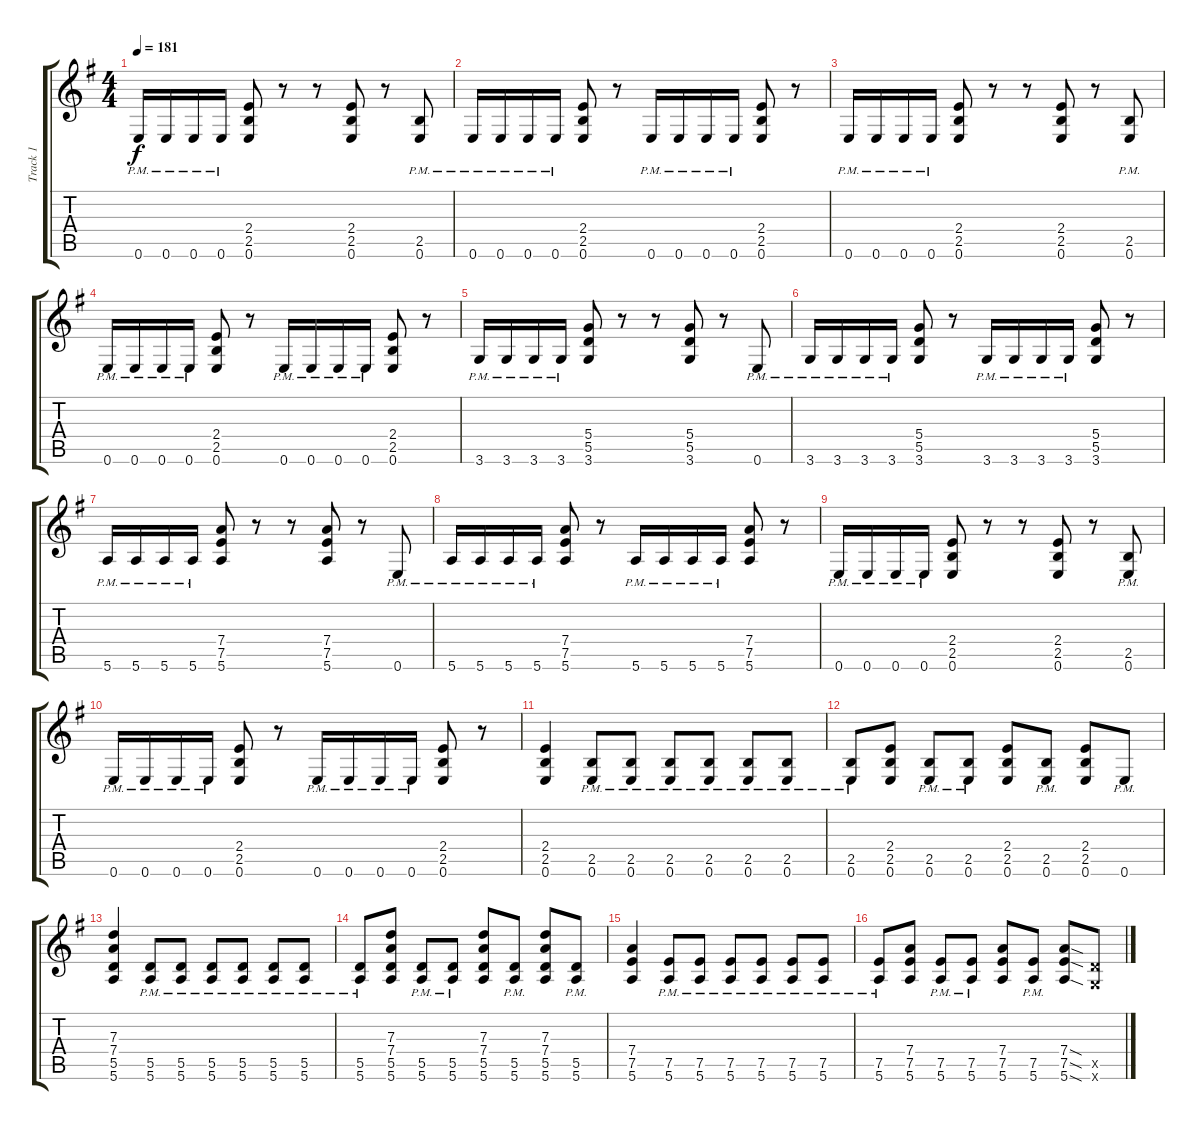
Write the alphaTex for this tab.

\track ("Track 1" "Track 1") {instrument acousticguitarsteel}
\staff {score tabs}
\tuning (E4 B3 G3 D3 A2 E2) {hide}
\ts (4 4)
\tempo 181
\clef g2
\ks g
0.6{pm}.16{dy f} 0.6{pm}.16 0.6{pm}.16 0.6{pm}.16 (2.4 2.5 0.6).8 r.8 r.8 (2.4 2.5 0.6).8 r.8 (2.5{pm} 0.6{pm}).8 |
0.6{pm}.16 0.6{pm}.16 0.6{pm}.16 0.6{pm}.16 (2.4 2.5 0.6).8 r.8 0.6{pm}.16 0.6{pm}.16 0.6{pm}.16 0.6{pm}.16 (2.4 2.5 0.6).8 r.8 |
0.6{pm}.16 0.6{pm}.16 0.6{pm}.16 0.6{pm}.16 (2.4 2.5 0.6).8 r.8 r.8 (2.4 2.5 0.6).8 r.8 (2.5{pm} 0.6{pm}).8 |
0.6{pm}.16 0.6{pm}.16 0.6{pm}.16 0.6{pm}.16 (2.4 2.5 0.6).8 r.8 0.6{pm}.16 0.6{pm}.16 0.6{pm}.16 0.6{pm}.16 (2.4 2.5 0.6).8 r.8 |
3.6{pm}.16 3.6{pm}.16 3.6{pm}.16 3.6{pm}.16 (5.4 5.5 3.6).8 r.8 r.8 (5.4 5.5 3.6).8 r.8 0.6{pm}.8 |
3.6{pm}.16 3.6{pm}.16 3.6{pm}.16 3.6{pm}.16 (5.4 5.5 3.6).8 r.8 3.6{pm}.16 3.6{pm}.16 3.6{pm}.16 3.6{pm}.16 (5.4 5.5 3.6).8 r.8 |
5.6{pm}.16 5.6{pm}.16 5.6{pm}.16 5.6{pm}.16 (7.4 7.5 5.6).8 r.8 r.8 (7.4 7.5 5.6).8 r.8 0.6{pm}.8 |
5.6{pm}.16 5.6{pm}.16 5.6{pm}.16 5.6{pm}.16 (7.4 7.5 5.6).8 r.8 5.6{pm}.16 5.6{pm}.16 5.6{pm}.16 5.6{pm}.16 (7.4 7.5 5.6).8 r.8 |
0.6{pm}.16 0.6{pm}.16 0.6{pm}.16 0.6{pm}.16 (2.4 2.5 0.6).8 r.8 r.8 (2.4 2.5 0.6).8 r.8 (2.5{pm} 0.6{pm}).8 |
0.6{pm}.16 0.6{pm}.16 0.6{pm}.16 0.6{pm}.16 (2.4 2.5 0.6).8 r.8 0.6{pm}.16 0.6{pm}.16 0.6{pm}.16 0.6{pm}.16 (2.4 2.5 0.6).8 r.8 |
(2.4 2.5 0.6).4 (2.5{pm} 0.6{pm}).8 (2.5{pm} 0.6{pm}).8 (2.5{pm} 0.6{pm}).8 (2.5{pm} 0.6{pm}).8 (2.5{pm} 0.6{pm}).8 (2.5{pm} 0.6{pm}).8 |
(2.5{pm} 0.6{pm}).8 (2.4 2.5 0.6).8 (2.5{pm} 0.6{pm}).8 (2.5{pm} 0.6{pm}).8 (2.4 2.5 0.6).8 (2.5{pm} 0.6{pm}).8 (2.4 2.5 0.6).8 0.6{pm}.8 |
(7.3 7.4 5.5 5.6).4 (5.5{pm} 5.6{pm}).8 (5.5{pm} 5.6{pm}).8 (5.5{pm} 5.6{pm}).8 (5.5{pm} 5.6{pm}).8 (5.5{pm} 5.6{pm}).8 (5.5{pm} 5.6{pm}).8 |
(5.5{pm} 5.6{pm}).8 (7.3 7.4 5.5 5.6).8 (5.5{pm} 5.6{pm}).8 (5.5{pm} 5.6{pm}).8 (7.3 7.4 5.5 5.6).8 (5.5{pm} 5.6{pm}).8 (7.3 7.4 5.5 5.6).8 (5.5{pm} 5.6{pm}).8 |
(7.4 7.5 5.6).4 (7.5{pm} 5.6{pm}).8 (7.5{pm} 5.6{pm}).8 (7.5{pm} 5.6{pm}).8 (7.5{pm} 5.6{pm}).8 (7.5{pm} 5.6{pm}).8 (7.5{pm} 5.6{pm}).8 |
(7.5{pm} 5.6{pm}).8 (7.4 7.5 5.6).8 (7.5{pm} 5.6{pm}).8 (7.5{pm} 5.6{pm}).8 (7.4 7.5 5.6).8 (7.5{pm} 5.6{pm}).8 (7.4{sod} 7.5{sod} 5.6{sod}).8 (5.5{x} 3.6{x}).8
